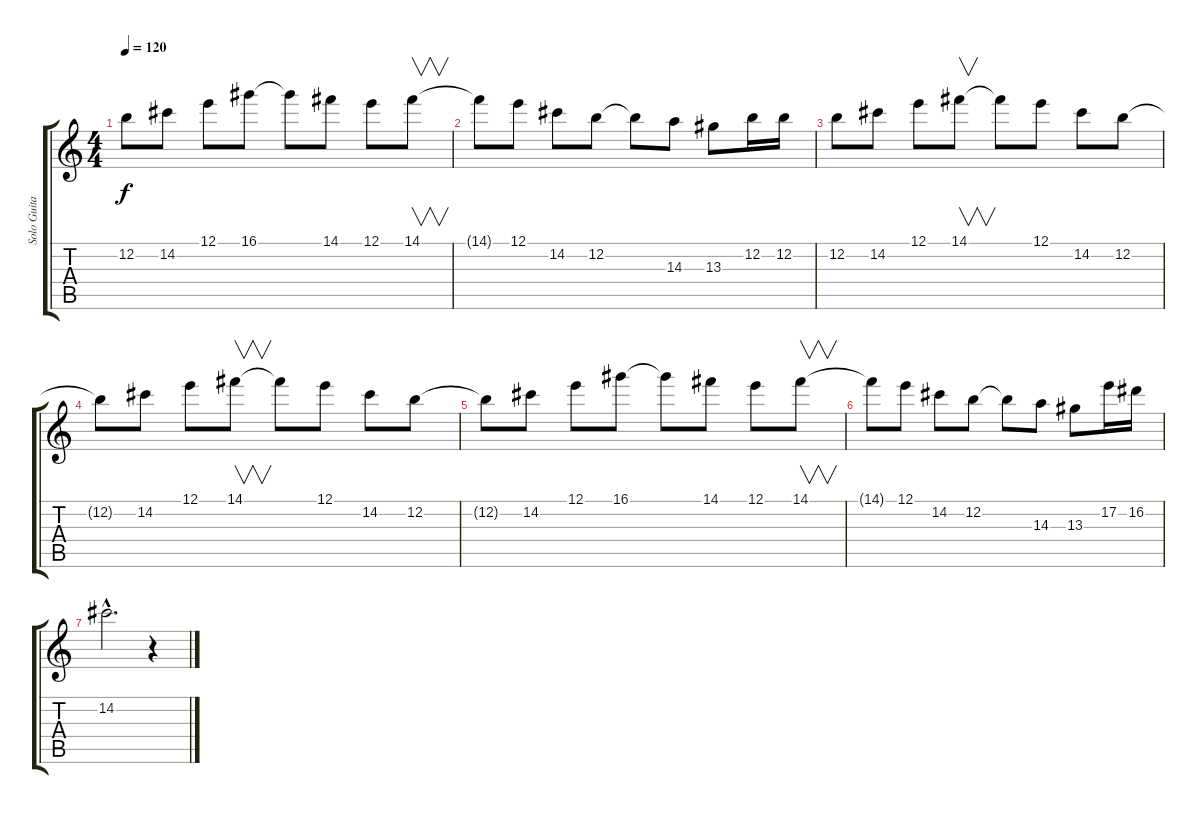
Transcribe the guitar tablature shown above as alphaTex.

\track ("Solo Guitar" "Solo Guita") {instrument distortionguitar}
\staff {score tabs}
\tuning (E4 B3 G3 D3 A2 E2) {hide}
\ts (4 4)
\tempo 120
\clef g2
\ks c
12.2{t}.8{dy f} 14.2.8 12.1.8 16.1.8 16.1{t}.8 14.1.8 12.1.8 14.1.8{v} |
14.1{t}.8 12.1.8 14.2.8 12.2.8 12.2{t}.8 14.3.8 13.3.8 12.2.16 12.2.16 |
12.2.8 14.2.8 12.1.8 14.1.8{v} 14.1{t}.8 12.1.8 14.2.8 12.2.8 |
12.2{t}.8 14.2.8 12.1.8 14.1.8{v} 14.1{t}.8 12.1.8 14.2.8 12.2.8 |
12.2{t}.8 14.2.8 12.1.8 16.1.8 16.1{t}.8 14.1.8 12.1.8 14.1.8{v} |
14.1{t}.8 12.1.8 14.2.8 12.2.8 12.2{t}.8 14.3.8 13.3.8 17.2.16 16.2.16 |
14.2{hac}.2{d} r.4
